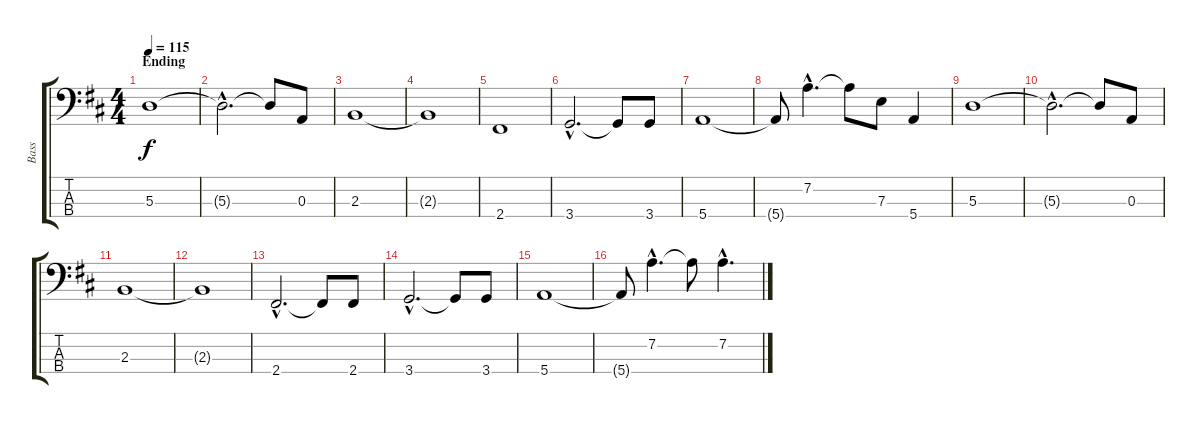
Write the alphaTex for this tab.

\track ("Bass" "Bass") {instrument electricbassfinger}
\staff {score tabs}
\tuning (G2 D2 A1 E1) {hide}
\ts (4 4)
\section ("" "Ending")
\tempo 115
\clef f4
\ks d
5.3.1{dy f} |
5.3{hac t}.2{d} 5.3{t}.8 0.3.8 |
2.3.1 |
2.3{t}.1 |
2.4.1 |
3.4{hac}.2{d} 3.4{t}.8 3.4.8 |
5.4.1 |
5.4{t}.8 7.2{hac}.4{d} 7.2{t}.8 7.3.8 5.4.4 |
5.3.1 |
5.3{hac t}.2{d} 5.3{t}.8 0.3.8 |
2.3.1 |
2.3{t}.1 |
2.4{hac}.2{d} 2.4{t}.8 2.4.8 |
3.4{hac}.2{d} 3.4{t}.8 3.4.8 |
5.4.1 |
5.4{t}.8 7.2{hac}.4{d} 7.2{t}.8 7.2{hac}.4{d}
